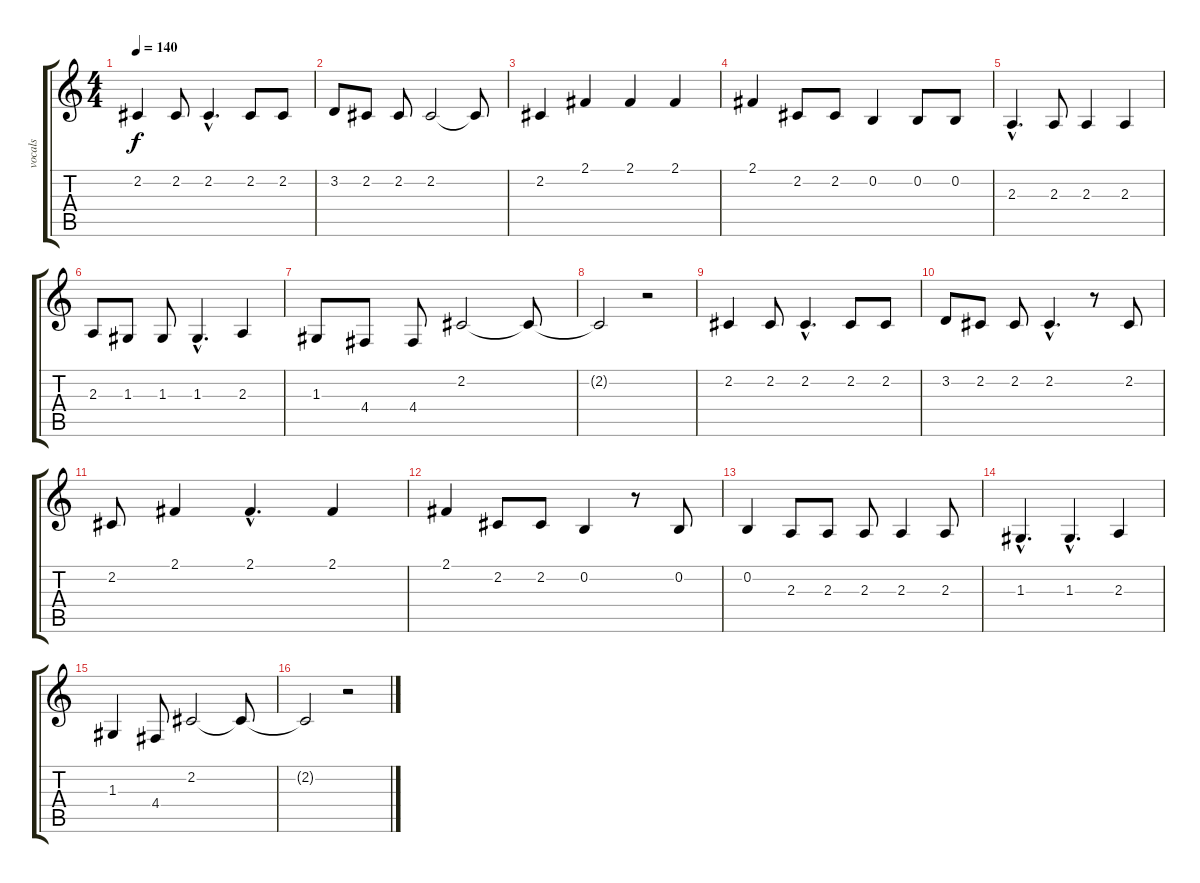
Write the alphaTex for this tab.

\track ("vocals" "vocals") {instrument oboe}
\staff {score tabs}
\tuning (E4 B3 G3 D3 A2 E2) {hide}
\ts (4 4)
\tempo 140
\clef g2
\ks c
2.2.4{dy f} 2.2.8 2.2{hac}.4{d} 2.2.8 2.2.8 |
3.2.8 2.2.8 2.2.8 2.2.2 2.2{t}.8 |
2.2.4 2.1.4 2.1.4 2.1.4 |
2.1.4 2.2.8 2.2.8 0.2.4 0.2.8 0.2.8 |
2.3{hac}.4{d} 2.3.8 2.3.4 2.3.4 |
2.3.8 1.3.8 1.3.8 1.3{hac}.4{d} 2.3.4 |
1.3.8 4.4.8 4.4.8 2.2.2 2.2{t}.8 |
2.2{t}.2 r.2 |
2.2.4 2.2.8 2.2{hac}.4{d} 2.2.8 2.2.8 |
3.2.8 2.2.8 2.2.8 2.2{hac}.4{d} r.8 2.2.8 |
2.2.8 2.1.4 2.1{hac}.4{d} 2.1.4 |
2.1.4 2.2.8 2.2.8 0.2.4 r.8 0.2.8 |
0.2.4 2.3.8 2.3.8 2.3.8 2.3.4 2.3.8 |
1.3{hac}.4{d} 1.3{hac}.4{d} 2.3.4 |
1.3.4 4.4.8 2.2.2 2.2{t}.8 |
2.2{t}.2 r.2
